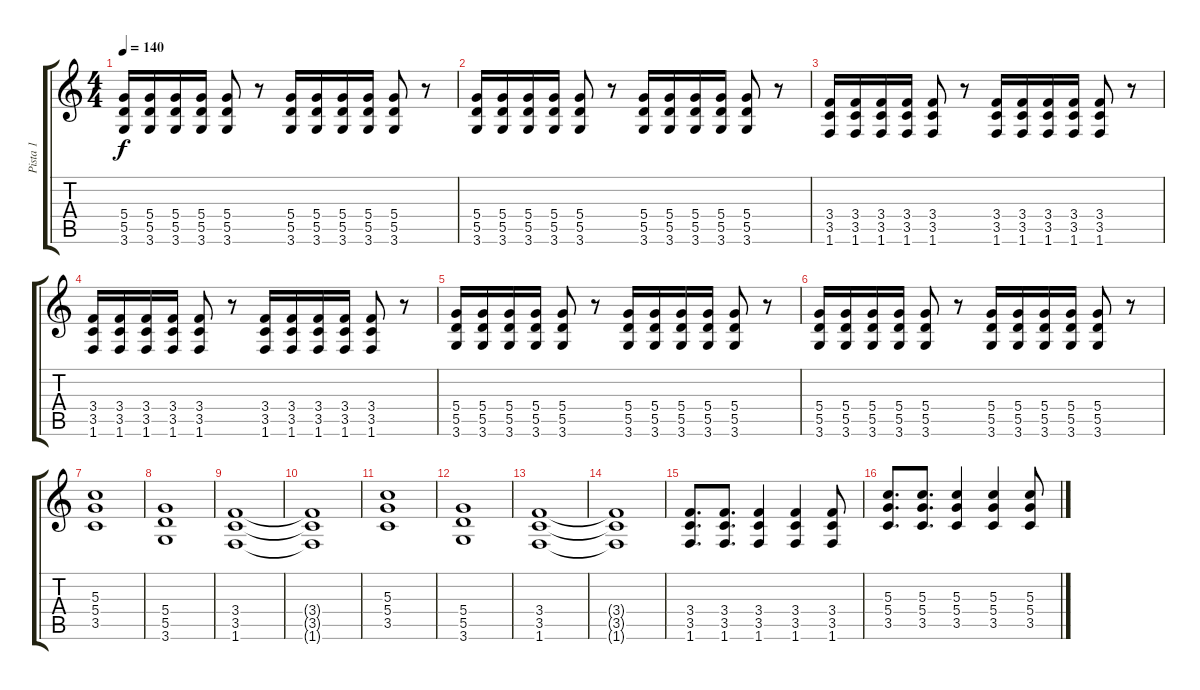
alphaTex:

\track ("Pista 1" "Pista 1") {instrument distortionguitar}
\staff {score tabs}
\tuning (E4 B3 G3 D3 A2 E2) {hide}
\ts (4 4)
\tempo 140
\clef g2
\ks c
(5.4 5.5 3.6).16{dy f} (5.4 5.5 3.6).16 (5.4 5.5 3.6).16 (5.4 5.5 3.6).16 (5.4 5.5 3.6).8 r.8 (5.4 5.5 3.6).16 (5.4 5.5 3.6).16 (5.4 5.5 3.6).16 (5.4 5.5 3.6).16 (5.4 5.5 3.6).8 r.8 |
(5.4 5.5 3.6).16 (5.4 5.5 3.6).16 (5.4 5.5 3.6).16 (5.4 5.5 3.6).16 (5.4 5.5 3.6).8 r.8 (5.4 5.5 3.6).16 (5.4 5.5 3.6).16 (5.4 5.5 3.6).16 (5.4 5.5 3.6).16 (5.4 5.5 3.6).8 r.8 |
(3.4 3.5 1.6).16 (3.4 3.5 1.6).16 (3.4 3.5 1.6).16 (3.4 3.5 1.6).16 (3.4 3.5 1.6).8 r.8 (3.4 3.5 1.6).16 (3.4 3.5 1.6).16 (3.4 3.5 1.6).16 (3.4 3.5 1.6).16 (3.4 3.5 1.6).8 r.8 |
(3.4 3.5 1.6).16 (3.4 3.5 1.6).16 (3.4 3.5 1.6).16 (3.4 3.5 1.6).16 (3.4 3.5 1.6).8 r.8 (3.4 3.5 1.6).16 (3.4 3.5 1.6).16 (3.4 3.5 1.6).16 (3.4 3.5 1.6).16 (3.4 3.5 1.6).8 r.8 |
(5.4 5.5 3.6).16 (5.4 5.5 3.6).16 (5.4 5.5 3.6).16 (5.4 5.5 3.6).16 (5.4 5.5 3.6).8 r.8 (5.4 5.5 3.6).16 (5.4 5.5 3.6).16 (5.4 5.5 3.6).16 (5.4 5.5 3.6).16 (5.4 5.5 3.6).8 r.8 |
(5.4 5.5 3.6).16 (5.4 5.5 3.6).16 (5.4 5.5 3.6).16 (5.4 5.5 3.6).16 (5.4 5.5 3.6).8 r.8 (5.4 5.5 3.6).16 (5.4 5.5 3.6).16 (5.4 5.5 3.6).16 (5.4 5.5 3.6).16 (5.4 5.5 3.6).8 r.8 |
(5.3 5.4 3.5).1 |
(5.4 5.5 3.6).1 |
(3.4 3.5 1.6).1 |
(3.4{t} 3.5{t} 1.6{t}).1 |
(5.3 5.4 3.5).1 |
(5.4 5.5 3.6).1 |
(3.4 3.5 1.6).1 |
(3.4{t} 3.5{t} 1.6{t}).1 |
(3.4 3.5 1.6).8{d} (3.4 3.5 1.6).8{d} (3.4 3.5 1.6).4 (3.4 3.5 1.6).4 (3.4 3.5 1.6).8 |
(5.3 5.4 3.5).8{d} (5.3 5.4 3.5).8{d} (5.3 5.4 3.5).4 (5.3 5.4 3.5).4 (5.3 5.4 3.5).8
